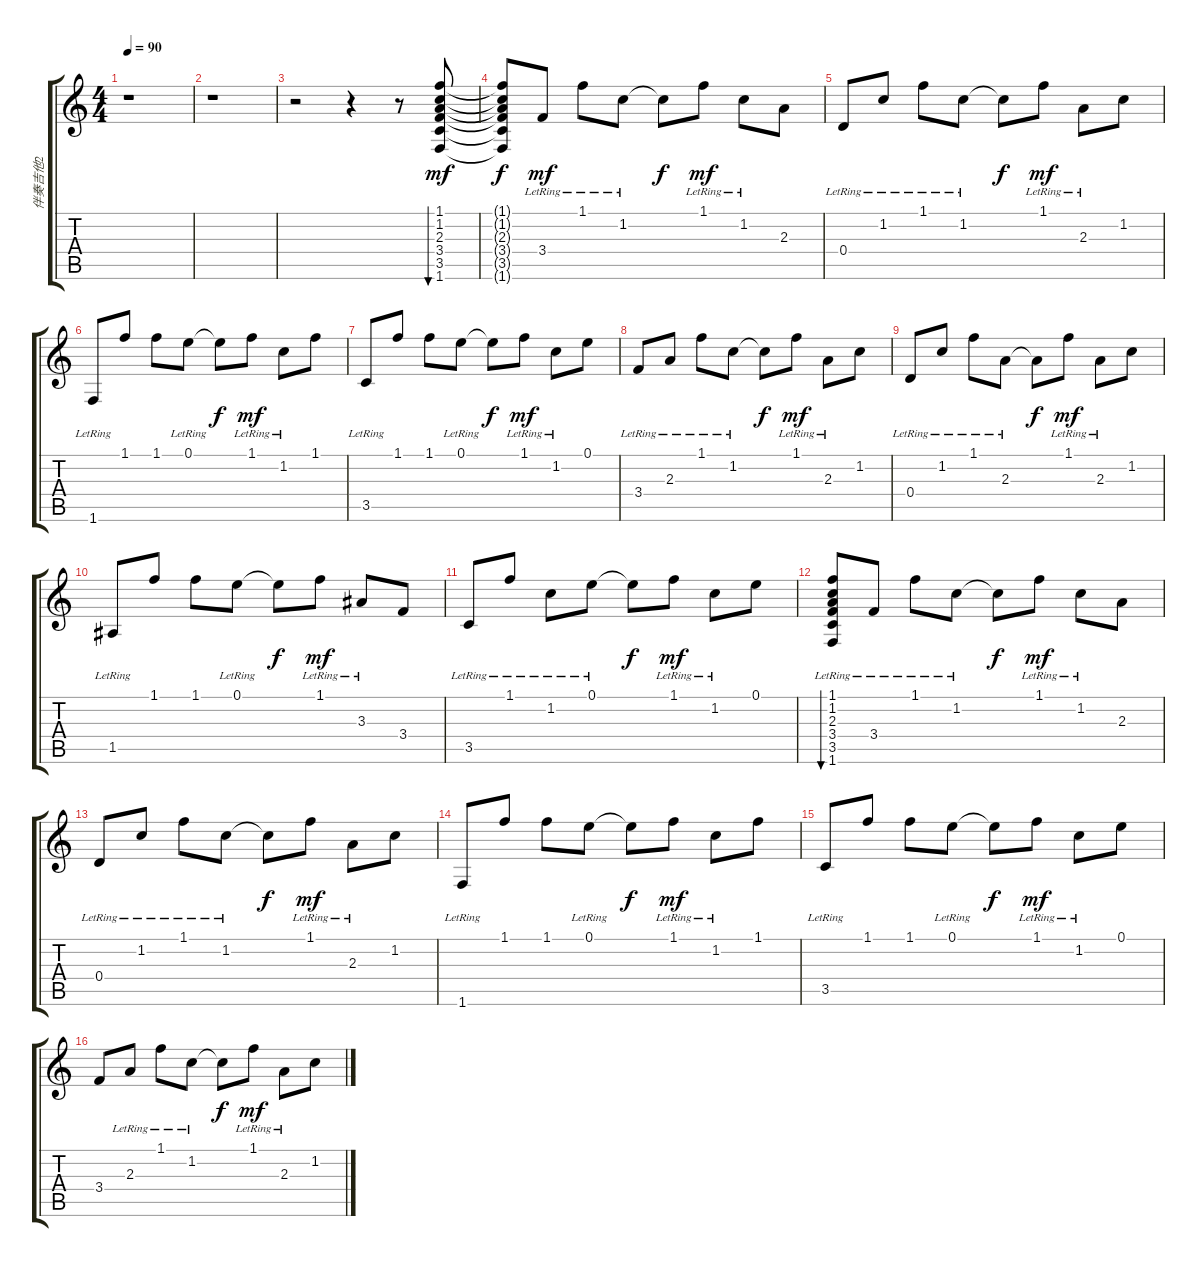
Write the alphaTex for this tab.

\track ("伴奏吉他2" "伴奏吉他2") {instrument acousticguitarsteel}
\staff {score tabs}
\tuning (E4 B3 G3 D3 A2 E2) {hide}
\ts (4 4)
\tempo 90
\clef g2
\ks c
r.1{dy mf} |
r.1 |
r.2 r.4 r.8 (1.1 1.2 2.3 3.4 3.5 1.6).8{bu 120} |
(1.1{t} 1.2{t} 2.3{t} 3.4{t} 3.5{t} 1.6{t}).8{dy f} 3.4{lr}.8{dy mf} 1.1{lr}.8 1.2{lr}.8 1.2{t}.8{dy f} 1.1{lr}.8{dy mf} 1.2{lr}.8 2.3.8 |
0.4{lr}.8 1.2{lr}.8 1.1{lr}.8 1.2{lr}.8 1.2{t}.8{dy f} 1.1{lr}.8{dy mf} 2.3{lr}.8 1.2.8 |
1.6{lr}.8 1.1.8 1.1.8 0.1{lr}.8 0.1{t}.8{dy f} 1.1{lr}.8{dy mf} 1.2{lr}.8 1.1.8 |
3.5{lr}.8 1.1.8 1.1.8 0.1{lr}.8 0.1{t}.8{dy f} 1.1{lr}.8{dy mf} 1.2{lr}.8 0.1.8 |
3.4{lr}.8 2.3{lr}.8 1.1{lr}.8 1.2{lr}.8 1.2{t}.8{dy f} 1.1{lr}.8{dy mf} 2.3{lr}.8 1.2.8 |
0.4{lr}.8 1.2{lr}.8 1.1{lr}.8 2.3{lr}.8 2.3{t}.8{dy f} 1.1{lr}.8{dy mf} 2.3{lr}.8 1.2.8 |
1.5{lr}.8 1.1.8 1.1.8 0.1{lr}.8 0.1{t}.8{dy f} 1.1{lr}.8{dy mf} 3.3{lr}.8 3.4.8 |
3.5{lr}.8 1.1{lr}.8 1.2{lr}.8 0.1{lr}.8 0.1{t}.8{dy f} 1.1{lr}.8{dy mf} 1.2{lr}.8 0.1.8 |
(1.1{lr} 1.2{lr} 2.3{lr} 3.4 3.5{lr} 1.6{lr}).8{bu 120} 3.4{lr}.8 1.1{lr}.8 1.2{lr}.8 1.2{t}.8{dy f} 1.1{lr}.8{dy mf} 1.2{lr}.8 2.3.8 |
0.4{lr}.8 1.2{lr}.8 1.1{lr}.8 1.2{lr}.8 1.2{t}.8{dy f} 1.1{lr}.8{dy mf} 2.3{lr}.8 1.2.8 |
1.6{lr}.8 1.1.8 1.1.8 0.1{lr}.8 0.1{t}.8{dy f} 1.1{lr}.8{dy mf} 1.2{lr}.8 1.1.8 |
3.5{lr}.8 1.1.8 1.1.8 0.1{lr}.8 0.1{t}.8{dy f} 1.1{lr}.8{dy mf} 1.2{lr}.8 0.1.8 |
3.4.8 2.3{lr}.8 1.1{lr}.8 1.2{lr}.8 1.2{t}.8{dy f} 1.1{lr}.8{dy mf} 2.3{lr}.8 1.2.8
